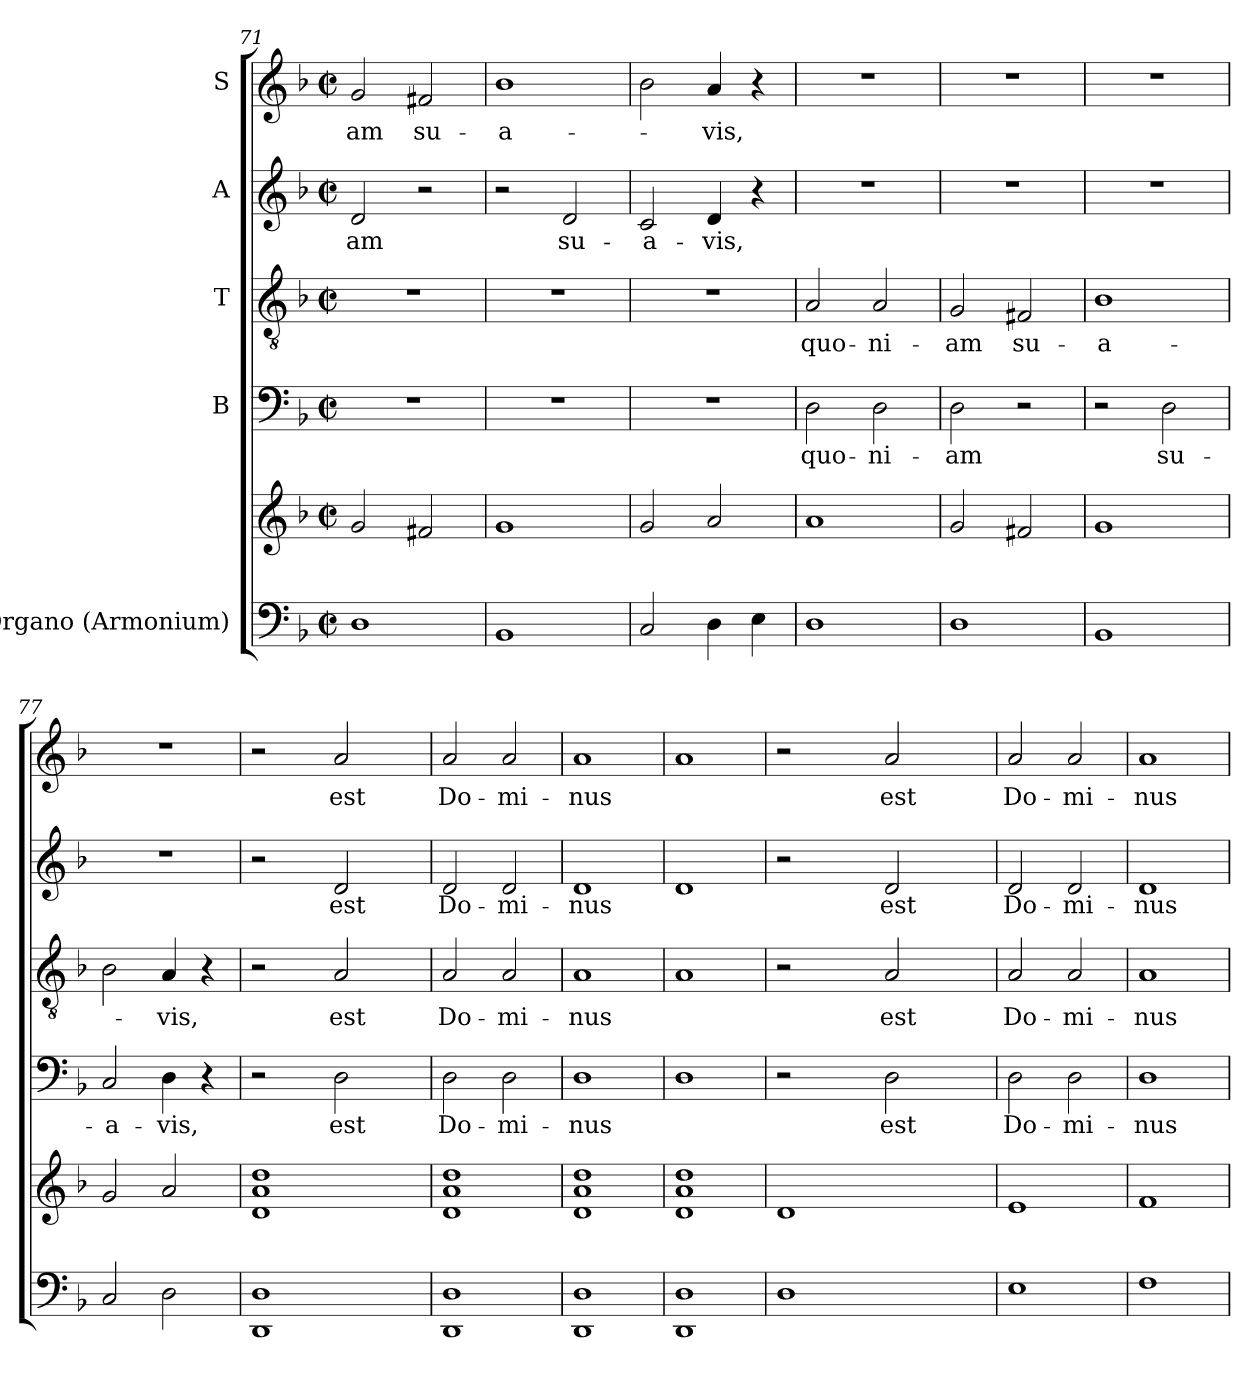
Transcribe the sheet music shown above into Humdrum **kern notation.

**kern	**kern	**kern	**text	**kern	**text	**kern	**text	**kern	**text
*part5	*part5	*part4	*part4	*part3	*part3	*part2	*part2	*part1	*part1
*staff6	*staff5	*staff4	*staff4	*staff3	*staff3	*staff2	*staff2	*staff1	*staff1
*I"Organo (Armonium)	*	*I"B	*	*I"T	*	*I"A	*	*I"S	*
*clefF4	*clefG2	*clefF4	*	*clefGv2	*	*clefG2	*	*clefG2	*
*k[b-]	*k[b-]	*k[b-]	*	*k[b-]	*	*k[b-]	*	*k[b-]	*
*F:	*F:	*F:	*	*F:	*	*F:	*	*F:	*
*M2/2	*M2/2	*M2/2	*	*M2/2	*	*M2/2	*	*M2/2	*
*met(c|)	*met(c|)	*met(c|)	*	*met(c|)	*	*met(c|)	*	*met(c|)	*
=71	=71	=71	=71	=71	=71	=71	=71	=71	=71
!	!	!	!	!	!	!	!LO:LY:b	!	!LO:LY:b
1D	2g/	1r	.	1r	.	2d/	-am	2g/	-am
!	!	!	!	!	!	!	!	!	!LO:LY:b
.	2f#X/	.	.	.	.	2r	.	2f#X/	su-
=72	=72	=72	=72	=72	=72	=72	=72	=72	=72
!	!	!	!	!	!	!	!	!	!LO:LY:b:rj
1BB-	1g	1r	.	1r	.	2r	.	1b-	-a-
!	!	!	!	!	!	!	!LO:LY:b	!	!
.	.	.	.	.	.	2d/	su-	.	.
=73	=73	=73	=73	=73	=73	=73	=73	=73	=73
!	!	!	!	!	!	!	!LO:LY:b	!	!
2C/	2g/	1r	.	1r	.	2c/	-a-	2b-\	.
!	!	!	!	!	!	!	!LO:LY:b	!	!LO:LY:b
4D\	2a/	.	.	.	.	4d/	-vis,	4a/	-vis,
4E\	.	.	.	.	.	4r	.	4r	.
!!LO:LB:g=z
=74	=74	=74	=74	=74	=74	=74	=74	=74	=74
!	!	!	!LO:LY:b	!	!LO:LY:b	!	!	!	!
1D	1a	2D\	quo-	2A/	quo-	1r	.	1r	.
!	!	!	!LO:LY:b	!	!LO:LY:b	!	!	!	!
.	.	2D\	-ni-	2A/	-ni-	.	.	.	.
=75	=75	=75	=75	=75	=75	=75	=75	=75	=75
!	!	!	!LO:LY:b	!	!LO:LY:b	!	!	!	!
1D	2g/	2D\	-am	2G/	-am	1r	.	1r	.
!	!	!	!	!	!LO:LY:b	!	!	!	!
.	2f#X/	2r	.	2F#X/	su-	.	.	.	.
=76	=76	=76	=76	=76	=76	=76	=76	=76	=76
!	!	!	!	!	!LO:LY:b:rj	!	!	!	!
1BB-	1g	2r	.	1B-	-a-	1r	.	1r	.
!	!	!	!LO:LY:b	!	!	!	!	!	!
.	.	2D\	su-	.	.	.	.	.	.
=77	=77	=77	=77	=77	=77	=77	=77	=77	=77
!	!	!	!LO:LY:b	!	!	!	!	!	!
2C/	2g/	2C/	-a-	2B-\	.	1r	.	1r	.
!	!	!	!LO:LY:b	!	!LO:LY:b	!	!	!	!
2D\	2a/	4D\	-vis,	4A/	-vis,	.	.	.	.
.	.	4r	.	4r	.	.	.	.	.
=78	=78	=78	=78	=78	=78	=78	=78	=78	=78
*^	*	*^	*	*	*	*	*	*	*
1DD 1D	16.ryy	1d 1a 1dd	2r	4...ryy	.	2r	.	2r	.	2r	.
.	2ryy	.	.	.	.	.	.	.	.	.	.
.	.	.	.	2ryy	.	.	.	.	.	.	.
!	!	!	!	!	!LO:LY:b	!	!LO:LY:b	!	!LO:LY:b	!	!LO:LY:b
.	.	.	2D\	.	est	2A/	est	2d/	est	2a/	est
.	4ryy	.	.	.	.	.	.	.	.	.	.
.	8ryy	.	.	.	.	.	.	.	.	.	.
.	32ryy	.	.	32ryy	.	.	.	.	.	.	.
=79	=79	=79	=79	=79	=79	=79	=79	=79	=79	=79	=79
!	!	!	!	!	!LO:LY:b	!	!LO:LY:b	!	!LO:LY:b	!	!LO:LY:b
*v	*v	*	*v	*v	*	*	*	*	*	*	*
1DD 1D	1d 1a 1dd	2D\	Do-	2A/	Do-	2d/	Do-	2a/	Do-
!	!	!	!LO:LY:b	!	!LO:LY:b	!	!LO:LY:b	!	!LO:LY:b
.	.	2D\	-mi-	2A/	-mi-	2d/	-mi-	2a/	-mi-
=80	=80	=80	=80	=80	=80	=80	=80	=80	=80
!	!	!	!LO:LY:b	!	!LO:LY:b	!	!LO:LY:b	!	!LO:LY:b
1DD 1D	1d 1a 1dd	1D	-nus	1A	-nus	1d	-nus	1a	-nus
=81	=81	=81	=81	=81	=81	=81	=81	=81	=81
1DD 1D	1d 1a 1dd	1D	.	1A	.	1d	.	1a	.
=82	=82	=82	=82	=82	=82	=82	=82	=82	=82
*^	*	*^	*	*^	*	*^	*	*^	*
1D	8.ryy	1d	2r	4ryy	.	2r	4.ryy	.	2r	4.ryy	.	2r	4.ryy	.
.	2ryy	.	.	.	.	.	.	.	.	.	.	.	.	.
.	.	.	.	16.ryy	.	.	.	.	.	.	.	.	.	.
.	.	.	.	2ryy	.	.	.	.	.	.	.	.	.	.
.	.	.	.	.	.	.	2ryy	.	.	2ryy	.	.	2ryy	.
!	!	!	!	!	!LO:LY:b	!	!	!LO:LY:b	!	!	!LO:LY:b	!	!	!LO:LY:b
.	.	.	2D\	.	est	2A/	.	est	2d/	.	est	2a/	.	est
.	4ryy	.	.	.	.	.	.	.	.	.	.	.	.	.
.	.	.	.	8ryy	.	.	.	.	.	.	.	.	.	.
.	.	.	.	.	.	.	8ryy	.	.	8ryy	.	.	8ryy	.
.	16ryy	.	.	.	.	.	.	.	.	.	.	.	.	.
.	.	.	.	32ryy	.	.	.	.	.	.	.	.	.	.
=83	=83	=83	=83	=83	=83	=83	=83	=83	=83	=83	=83	=83	=83	=83
!	!	!	!	!	!LO:LY:b	!	!	!LO:LY:b	!	!	!LO:LY:b	!	!	!LO:LY:b
*	*	*	*v	*v	*	*	*	*	*v	*v	*	*v	*v	*
*v	*v	*	*	*	*v	*v	*	*	*	*	*
1E	1e	2D\	Do-	2A/	Do-	2d/	Do-	2a/	Do-
!	!	!	!LO:LY:b	!	!LO:LY:b	!	!LO:LY:b	!	!LO:LY:b
.	.	2D\	-mi-	2A/	-mi-	2d/	-mi-	2a/	-mi-
=84	=84	=84	=84	=84	=84	=84	=84	=84	=84
!	!	!	!LO:LY:b	!	!LO:LY:b	!	!LO:LY:b	!	!LO:LY:b
1F	1f	1D	-nus	1A	-nus	1d	-nus	1a	-nus
=	=	=	=	=	=	=	=	=	=
*-	*-	*-	*-	*-	*-	*-	*-	*-	*-
